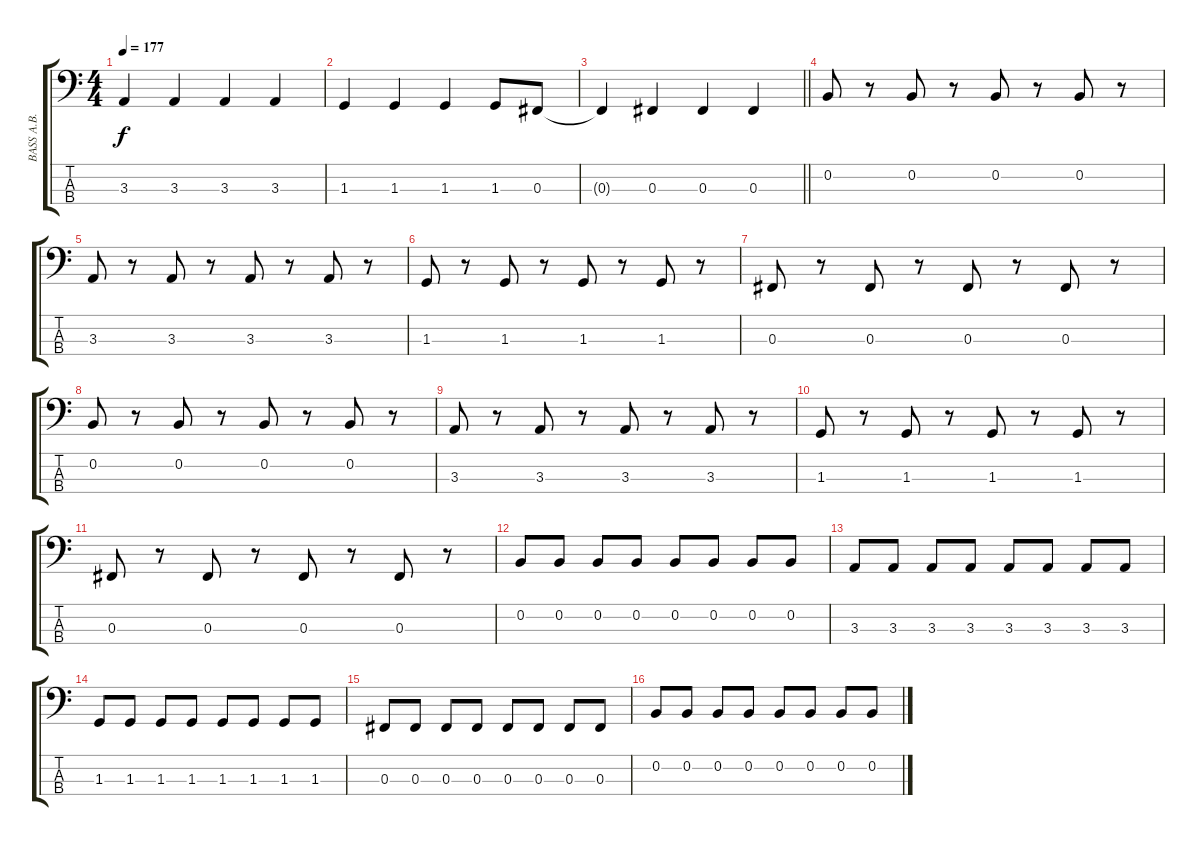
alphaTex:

\track ("BASS A.B." "BASS A.B.") {instrument electricbassfinger}
\staff {score tabs}
\tuning (E2 B1 Gb1 B0) {hide}
\ts (4 4)
\tempo 177
\clef f4
\ks c
3.3{t}.4{dy f} 3.3.4 3.3.4 3.3.4 |
1.3.4 1.3.4 1.3.4 1.3.8 0.3.8 |
\barLineRight lightlight
0.3{t}.4 0.3.4 0.3.4 0.3.4 |
0.2.8 r.8 0.2.8 r.8 0.2.8 r.8 0.2.8 r.8 |
3.3.8 r.8 3.3.8 r.8 3.3.8 r.8 3.3.8 r.8 |
1.3.8 r.8 1.3.8 r.8 1.3.8 r.8 1.3.8 r.8 |
0.3.8 r.8 0.3.8 r.8 0.3.8 r.8 0.3.8 r.8 |
0.2.8 r.8 0.2.8 r.8 0.2.8 r.8 0.2.8 r.8 |
3.3.8 r.8 3.3.8 r.8 3.3.8 r.8 3.3.8 r.8 |
1.3.8 r.8 1.3.8 r.8 1.3.8 r.8 1.3.8 r.8 |
0.3.8 r.8 0.3.8 r.8 0.3.8 r.8 0.3.8 r.8 |
0.2.8 0.2.8 0.2.8 0.2.8 0.2.8 0.2.8 0.2.8 0.2.8 |
3.3.8 3.3.8 3.3.8 3.3.8 3.3.8 3.3.8 3.3.8 3.3.8 |
1.3.8 1.3.8 1.3.8 1.3.8 1.3.8 1.3.8 1.3.8 1.3.8 |
0.3.8 0.3.8 0.3.8 0.3.8 0.3.8 0.3.8 0.3.8 0.3.8 |
0.2.8 0.2.8 0.2.8 0.2.8 0.2.8 0.2.8 0.2.8 0.2.8
